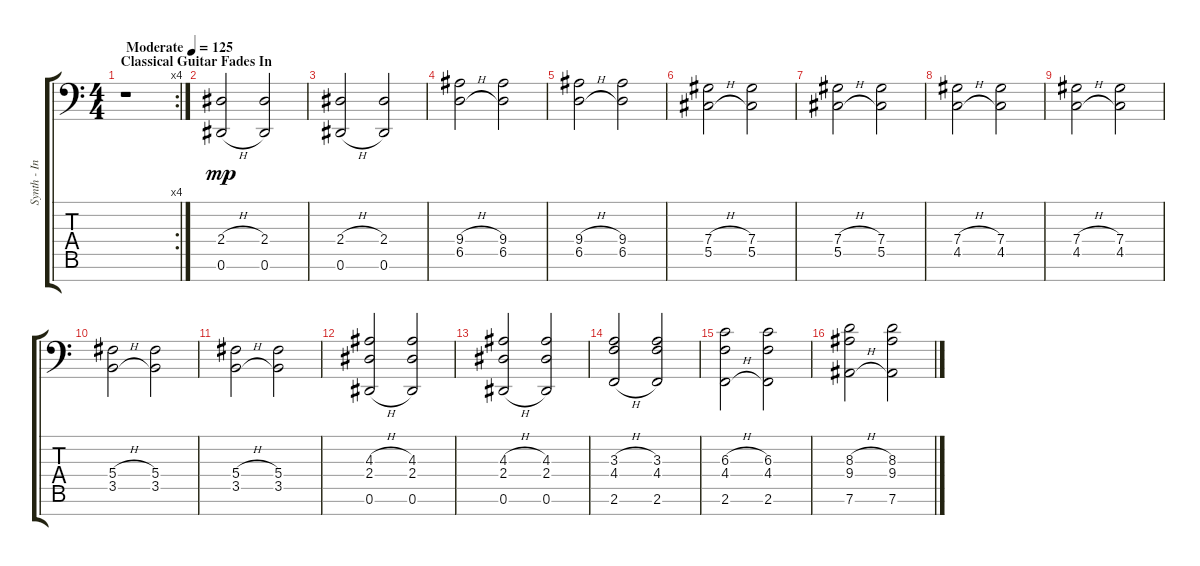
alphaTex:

\track ("Synth - Intro" "Synth - In") {instrument synthstrings1}
\staff {score tabs}
\tuning (Eb4 Bb3 Gb3 Db3 Ab2 Eb2 Bb1) {hide}
\rc 4
\ts (4 4)
\section ("" "Classical Guitar Fades In")
\tempo (125 "Moderate")
\clef f4
\ks c
r.1{dy mp instrument synthstrings1} |
(2.4{h} 0.6{h}).2 (2.4 0.6).2 |
(2.4{h} 0.6{h}).2 (2.4 0.6).2 |
(9.4{h} 6.5{h}).2 (9.4 6.5).2 |
(9.4{h} 6.5{h}).2 (9.4 6.5).2 |
(7.4{h} 5.5{h}).2 (7.4 5.5).2 |
(7.4{h} 5.5{h}).2 (7.4 5.5).2 |
(7.4{h} 4.5{h}).2 (7.4 4.5).2 |
(7.4{h} 4.5{h}).2 (7.4 4.5).2 |
(5.4{h} 3.5{h}).2 (5.4 3.5).2 |
(5.4{h} 3.5{h}).2 (5.4 3.5).2 |
(4.3{h} 2.4{h} 0.6{h}).2 (4.3 2.4 0.6).2 |
(4.3{h} 2.4{h} 0.6{h}).2 (4.3 2.4 0.6).2 |
(3.3{h} 4.4{h} 2.6{h}).2 (3.3 4.4 2.6).2 |
(6.3{h} 4.4{h} 2.6{h}).2 (6.3 4.4 2.6).2 |
(8.3{h} 9.4{h} 7.6{h}).2 (8.3 9.4 7.6).2
